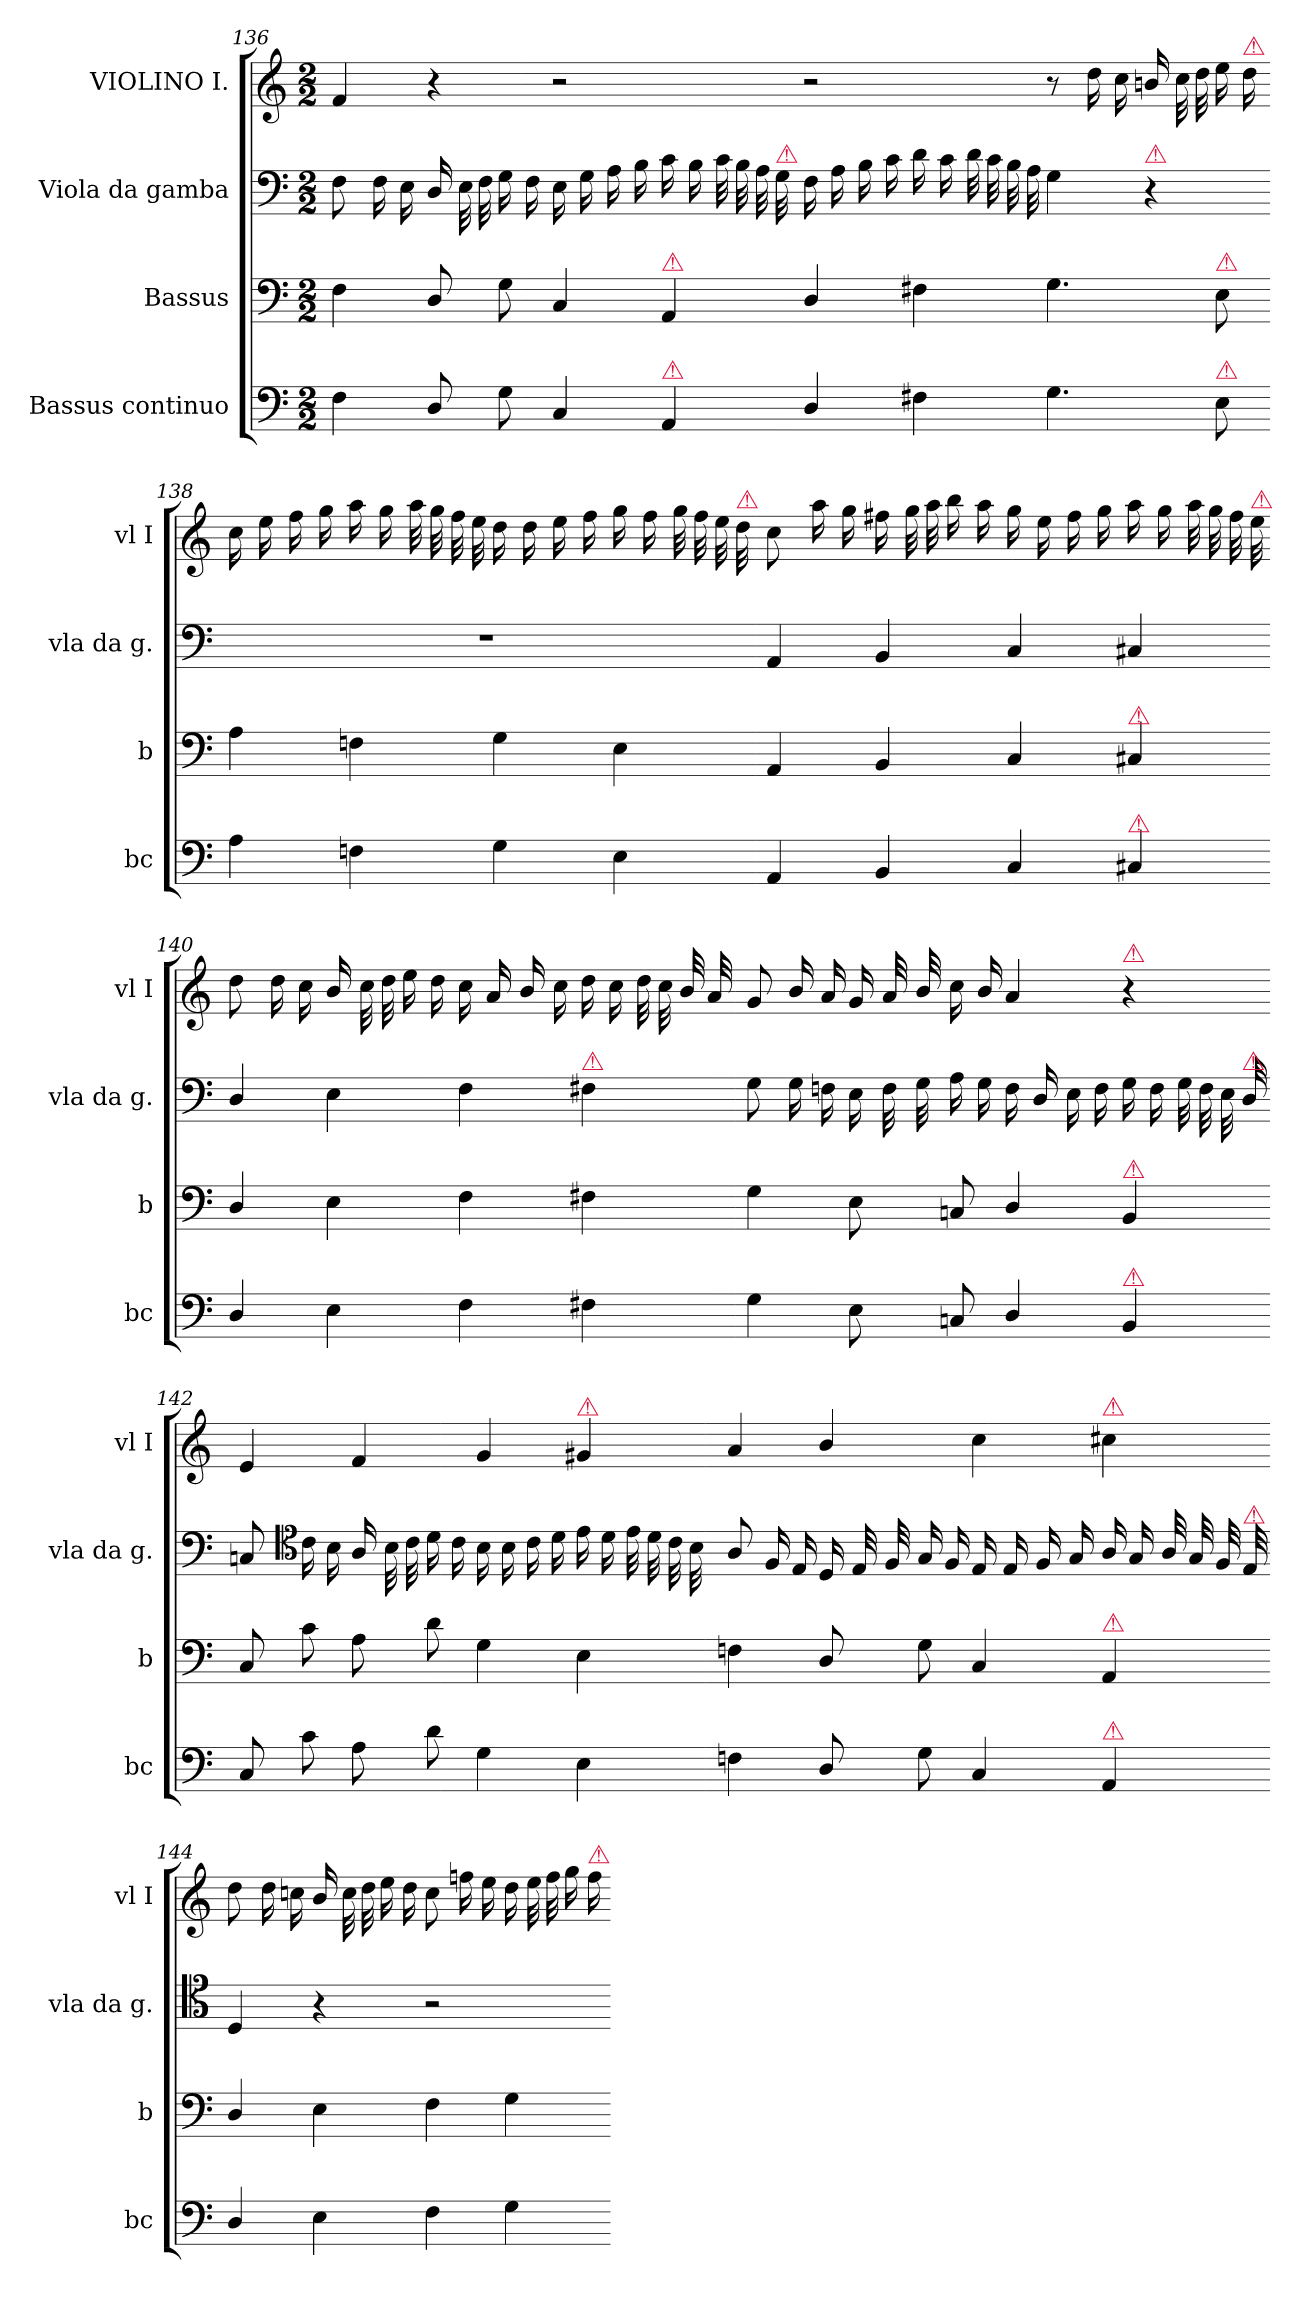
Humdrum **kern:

**kern	**kern	**kern	**kern
*part4	*part3	*part2	*part1
*staff4	*staff3	*staff2	*staff1
*I"Bassus continuo	*I"Bassus	*I"Viola da gamba	*I"VIOLINO I.
*I'bc	*I'b	*I'vla da g.	*I'vl I
*clefF4	*clefF4	*clefF4	*clefG2
*k[]	*k[]	*k[]	*k[]
*M2/2	*M2/2	*M2/2	*M2/2
=136	=136	=136	=136
4F\	4F\	8F\	4f/
.	.	16F\	.
.	.	16E\	.
8D/	8D/	16D/	4r
.	.	32E\	.
.	.	32F\	.
8G\	8G\	16G\	.
.	.	16F\	.
4C/	4C/	16E\	2r
.	.	16G\	.
.	.	16A\	.
.	.	16B\	.
!	!LO:TX:a:color=crimson:t=⚠	!	!
!LO:TX:a:color=crimson:t=⚠	!	!	!
4AA/	4AA/	16c\	.
.	.	16B\	.
.	.	32c\	.
.	.	32B\	.
.	.	32A\	.
!	!	!LO:TX:a:color=crimson:t=⚠	!
.	.	32G\	.
=137-	=137-	=137-	=137-
4D/	4D/	16F\	2r
.	.	16A\	.
.	.	16B\	.
.	.	16c\	.
4F#X\	4F#X\	16d\	.
.	.	16c\	.
.	.	32d\	.
.	.	32c\	.
.	.	32B\	.
.	.	32A\	.
4.G\	4.G\	4G\	8r
.	.	.	16dd\
.	.	.	16cc\
!	!	!LO:TX:a:color=crimson:t=⚠	!
.	.	4r	16bn/
.	.	.	32cc\
.	.	.	32dd\
!	!LO:TX:a:color=crimson:t=⚠	!	!
!LO:TX:a:color=crimson:t=⚠	!	!	!
8E\	8E\	.	16ee\
!	!	!	!LO:TX:a:color=crimson:t=⚠
.	.	.	16dd\
=138-	=138-	=138-	=138-
4A\	4A\	1r	16cc\
.	.	.	16ee\
.	.	.	16ff\
.	.	.	16gg\
4Fn\	4Fn\	.	16aa\
.	.	.	16gg\
.	.	.	32aa\
.	.	.	32gg\
.	.	.	32ff\
.	.	.	32ee\
4G\	4G\	.	16dd\
.	.	.	16dd\
.	.	.	16ee\
.	.	.	16ff\
4E\	4E\	.	16gg\
.	.	.	16ff\
.	.	.	32gg\
.	.	.	32ff\
.	.	.	32ee\
!	!	!	!LO:TX:a:color=crimson:t=⚠
.	.	.	32dd\
=139-	=139-	=139-	=139-
4AA/	4AA/	4AA/	8cc\
.	.	.	16aa\
.	.	.	16gg\
4BB/	4BB/	4BB/	16ff#X\
.	.	.	32gg\
.	.	.	32aa\
.	.	.	16bb\
.	.	.	16aa\
4C/	4C/	4C/	16gg\
.	.	.	16ee\
.	.	.	16ff#\
.	.	.	16gg\
!	!LO:TX:a:color=crimson:t=⚠	!	!
!LO:TX:a:color=crimson:t=⚠	!	!	!
4C#X/	4C#X/	4C#X/	16aa\
.	.	.	16gg\
.	.	.	32aa\
.	.	.	32gg\
.	.	.	32ff#\
!	!	!	!LO:TX:a:color=crimson:t=⚠
.	.	.	32ee\
=140-	=140-	=140-	=140-
4D/	4D/	4D/	8dd\
.	.	.	16dd\
.	.	.	16cc\
4E\	4E\	4E\	16b/
.	.	.	32cc\
.	.	.	32dd\
.	.	.	16ee\
.	.	.	16dd\
4F\	4F\	4F\	16cc\
.	.	.	16a/
.	.	.	16b/
.	.	.	16cc\
!	!	!LO:TX:a:color=crimson:t=⚠	!
4F#X\	4F#X\	4F#X\	16dd\
.	.	.	16cc\
.	.	.	32dd\
.	.	.	32cc\
.	.	.	32b/
.	.	.	32a/
=141-	=141-	=141-	=141-
4G\	4G\	8G\	8g/
.	.	16G\	16b/
.	.	16Fn\	16a/
8E\	8E\	16E\	16g/
.	.	32F\	32a/
.	.	32G\	32b/
8Cn/	8Cn/	16A\	16cc\
.	.	16G\	16b/
4D/	4D/	16F\	4a/
.	.	16D/	.
.	.	16E\	.
.	.	16F\	.
!	!	!	!LO:TX:a:color=crimson:t=⚠
!	!LO:TX:a:color=crimson:t=⚠	!	!
!LO:TX:a:color=crimson:t=⚠	!	!	!
4BB/	4BB/	16G\	4r
.	.	16F\	.
.	.	32G\	.
.	.	32F\	.
.	.	32E\	.
!	!	!LO:TX:a:color=crimson:t=⚠	!
.	.	32D/	.
=142-	=142-	=142-	=142-
8C/	8C/	8Cn/	4e/
*	*	*clefC4	*
8c\	8c\	16c\	.
.	.	16B\	.
8A\	8A\	16A/	4f/
.	.	32B\	.
.	.	32c\	.
8d\	8d\	16d\	.
.	.	16c\	.
4G\	4G\	16B\	4g/
.	.	16B\	.
.	.	16c\	.
.	.	16d\	.
!	!	!	!LO:TX:a:color=crimson:t=⚠
4E\	4E\	16e\	4g#X/
.	.	16d\	.
.	.	32e\	.
.	.	32d\	.
.	.	32c\	.
.	.	32B\	.
=143-	=143-	=143-	=143-
4Fn\	4Fn\	8A/	4a/
.	.	16F/	.
.	.	16E/	.
8D/	8D/	16D/	4b/
.	.	32E/	.
.	.	32F/	.
8G\	8G\	16G/	.
.	.	16F/	.
4C/	4C/	16E/	4cc\
.	.	16E/	.
.	.	16F/	.
.	.	16G/	.
!	!	!	!LO:TX:a:color=crimson:t=⚠
!	!LO:TX:a:color=crimson:t=⚠	!	!
!LO:TX:a:color=crimson:t=⚠	!	!	!
4AA/	4AA/	16A/	4cc#X\
.	.	16G/	.
.	.	32A/	.
.	.	32G/	.
.	.	32F/	.
!	!	!LO:TX:a:color=crimson:t=⚠	!
.	.	32E/	.
=144-	=144-	=144-	=144-
4D/	4D/	4D/	8dd\
.	.	.	16dd\
.	.	.	16ccn\
4E\	4E\	4r	16b/
.	.	.	32cc\
.	.	.	32dd\
.	.	.	16ee\
.	.	.	16dd\
4F\	4F\	2r	8cc\
.	.	.	16ffn\
.	.	.	16ee\
4G\	4G\	.	16dd\
.	.	.	32ee\
.	.	.	32ff\
.	.	.	16gg\
!	!	!	!LO:TX:a:color=crimson:t=⚠
.	.	.	16ff\
=-	=-	=-	=-
*-	*-	*-	*-
